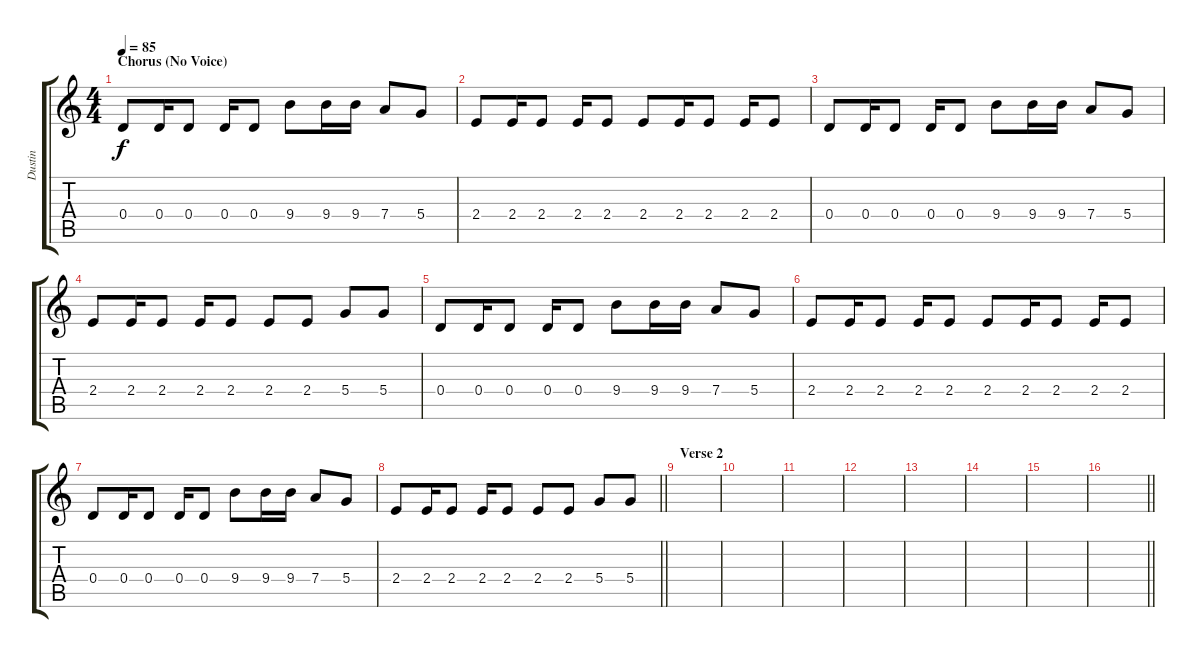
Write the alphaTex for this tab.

\track ("Dustin" "Dustin") {instrument electricguitarjazz}
\staff {score tabs}
\tuning (E4 B3 G3 D3 A2 E2) {hide}
\ts (4 4)
\section ("" "Chorus (No Voice)")
\tempo 85
\clef g2
\ks c
0.4.8{dy f} 0.4.16 0.4.8 0.4.16 0.4.8 9.4.8 9.4.16 9.4.16 7.4.8 5.4.8 |
2.4.8 2.4.16 2.4.8 2.4.16 2.4.8 2.4.8 2.4.16 2.4.8 2.4.16 2.4.8 |
0.4.8 0.4.16 0.4.8 0.4.16 0.4.8 9.4.8 9.4.16 9.4.16 7.4.8 5.4.8 |
2.4.8 2.4.16 2.4.8 2.4.16 2.4.8 2.4.8 2.4.8 5.4.8 5.4.8 |
0.4.8 0.4.16 0.4.8 0.4.16 0.4.8 9.4.8 9.4.16 9.4.16 7.4.8 5.4.8 |
2.4.8 2.4.16 2.4.8 2.4.16 2.4.8 2.4.8 2.4.16 2.4.8 2.4.16 2.4.8 |
0.4.8 0.4.16 0.4.8 0.4.16 0.4.8 9.4.8 9.4.16 9.4.16 7.4.8 5.4.8 |
\barLineRight lightlight
2.4.8 2.4.16 2.4.8 2.4.16 2.4.8 2.4.8 2.4.8 5.4.8 5.4.8 |
\section ("" "Verse 2")
|
|
|
|
|
|
|
\barLineRight lightlight
